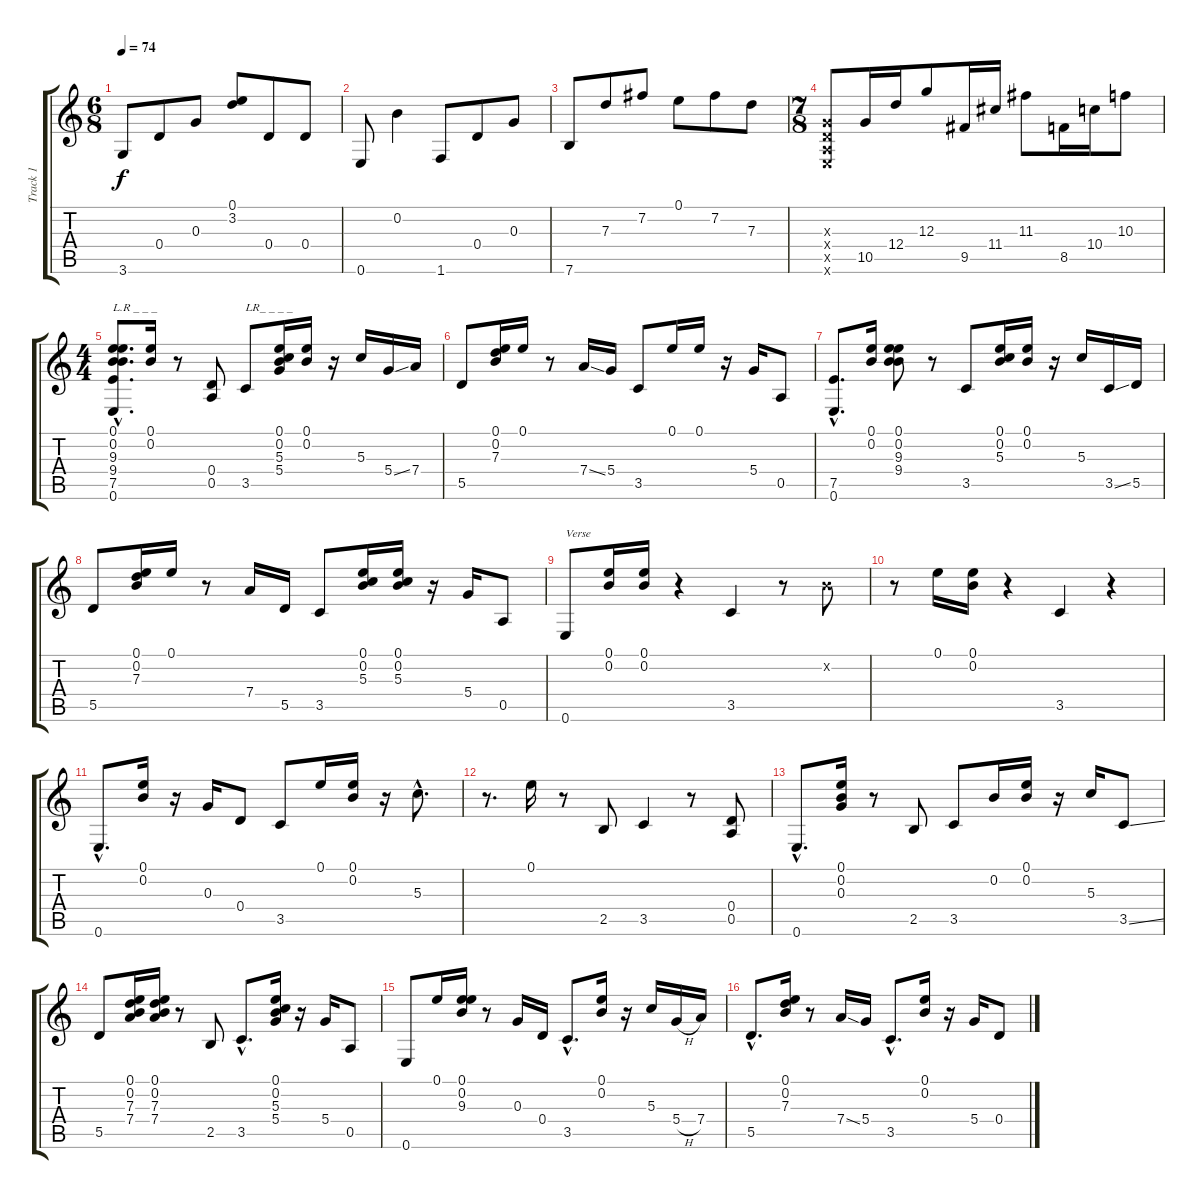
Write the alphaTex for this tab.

\track ("Track 1" "Track 1") {instrument acousticguitarsteel}
\staff {score tabs}
\tuning (E4 B3 G3 D3 A2 E2) {hide}
\ts (6 8)
\tempo 74
\clef g2
\ks c
3.6.8{dy f} 0.4.8 0.3.8 (0.1 3.2).8 0.4.8 0.4.8 |
0.6.8 0.2.4 1.6.8 0.4.8 0.3.8 |
7.6.8 7.3.8 7.2.8 0.1.8 7.2.8 7.3.8 |
\ts (7 8)
(0.3{x} 0.4{x} 0.5{x} 0.6{x}).8 10.5.16 12.4.16 12.3.8 9.5.16 11.4.16 11.3.8 8.5.16 10.4.16 10.3.8 |
\ts (4 4)
(0.1{hac} 0.2{hac} 9.3{hac} 9.4{hac} 7.5{hac} 0.6{hac}).8{d txt "L.R _ _ _"} (0.1 0.2).16 r.8 (0.4 0.5).8 3.5.8{txt "LR_ _ _ _"} (0.1 0.2 5.3 5.4).16 (0.1 0.2).16 r.16 5.3.16 5.4{ss}.16 7.4.16 |
5.5.8 (0.1 0.2 7.3).16 0.1.16 r.8 7.4{ss}.16 5.4.16 3.5.8 0.1.16 0.1.16 r.16 5.4.16 0.5.8 |
(7.5{hac} 0.6{hac}).8{d} (0.1 0.2).16 (0.1 0.2 9.3 9.4).8 r.8 3.5.8 (0.1 0.2 5.3).16 (0.1 0.2).16 r.16 5.3.16 3.5{ss}.16 5.5.16 |
5.5.8 (0.1 0.2 7.3).16 0.1.16 r.8 7.4.16 5.5.16 3.5.8 (0.1 0.2 5.3).16 (0.1 0.2 5.3).16 r.16 5.4.16 0.5.8 |
0.6.8{txt "Verse"} (0.1 0.2).16 (0.1 0.2).16 r.4 3.5.4 r.8 0.2{x}.8 |
r.8 0.1.16 (0.1 0.2).16 r.4 3.5.4 r.4 |
0.6{hac}.8{d} (0.1 0.2).16 r.16 0.3.16 0.4.8 3.5.8 0.1.16 (0.1 0.2).16 r.16 5.3{hac}.8{d} |
r.8{d} 0.1.16 r.8 2.5.8 3.5.4 r.8 (0.4 0.5).8 |
0.6{hac}.8{d} (0.1 0.2 0.3).16 r.8 2.5.8 3.5.8 0.2.16 (0.1 0.2).16 r.16 5.3.16 3.5{ss}.8 |
5.5.8 (0.1 0.2 7.3 7.4).16 (0.1 0.2 7.3 7.4).16 r.8 2.5.8 3.5{hac}.8{d} (0.1 0.2 5.3 5.4).16 r.16 5.4.16 0.5.8 |
0.6.8 0.1.16 (0.1 0.2 9.3).16 r.8 0.3.16 0.4.16 3.5{hac}.8{d} (0.1 0.2).16 r.16 5.3.16 5.4{h}.16 7.4.16 |
5.5{hac}.8{d} (0.1 0.2 7.3).16 r.8 7.4{ss}.16 5.4.16 3.5{hac}.8{d} (0.1 0.2).16 r.16 5.4.16 0.4.8
